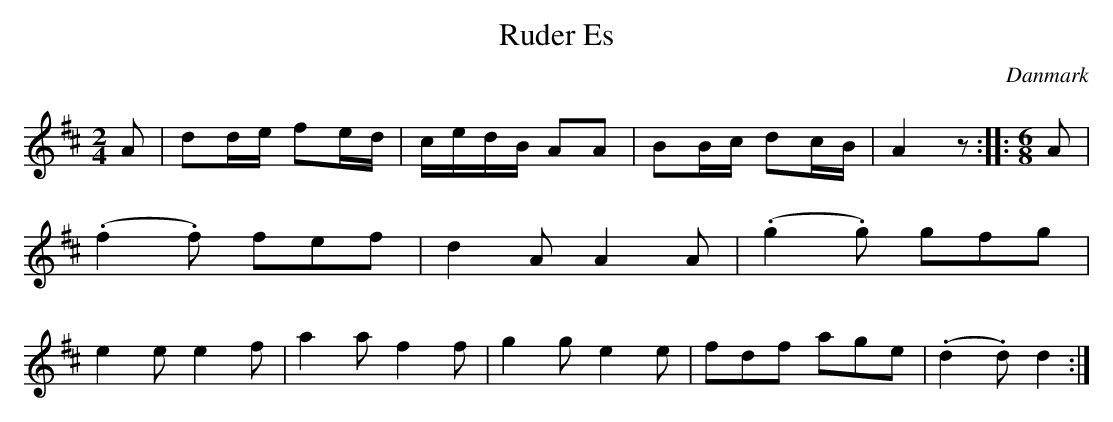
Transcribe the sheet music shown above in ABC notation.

X:1
T: Ruder Es
O:Danmark
M: 2/4
L: 1/8
K: D
A|dd/e/ fe/d/|c/e/d/B/ AA|BB/c/ dc/B/|A2 z:|\
|:[M: 6/8]A|(.f2 .f) fef|d2 A A2 A|(.g2 .g) gfg|e2 e e2 f|\
a2 a f2 f|g2 g e2 e|fdf age|(.d2 .d) d2:|
